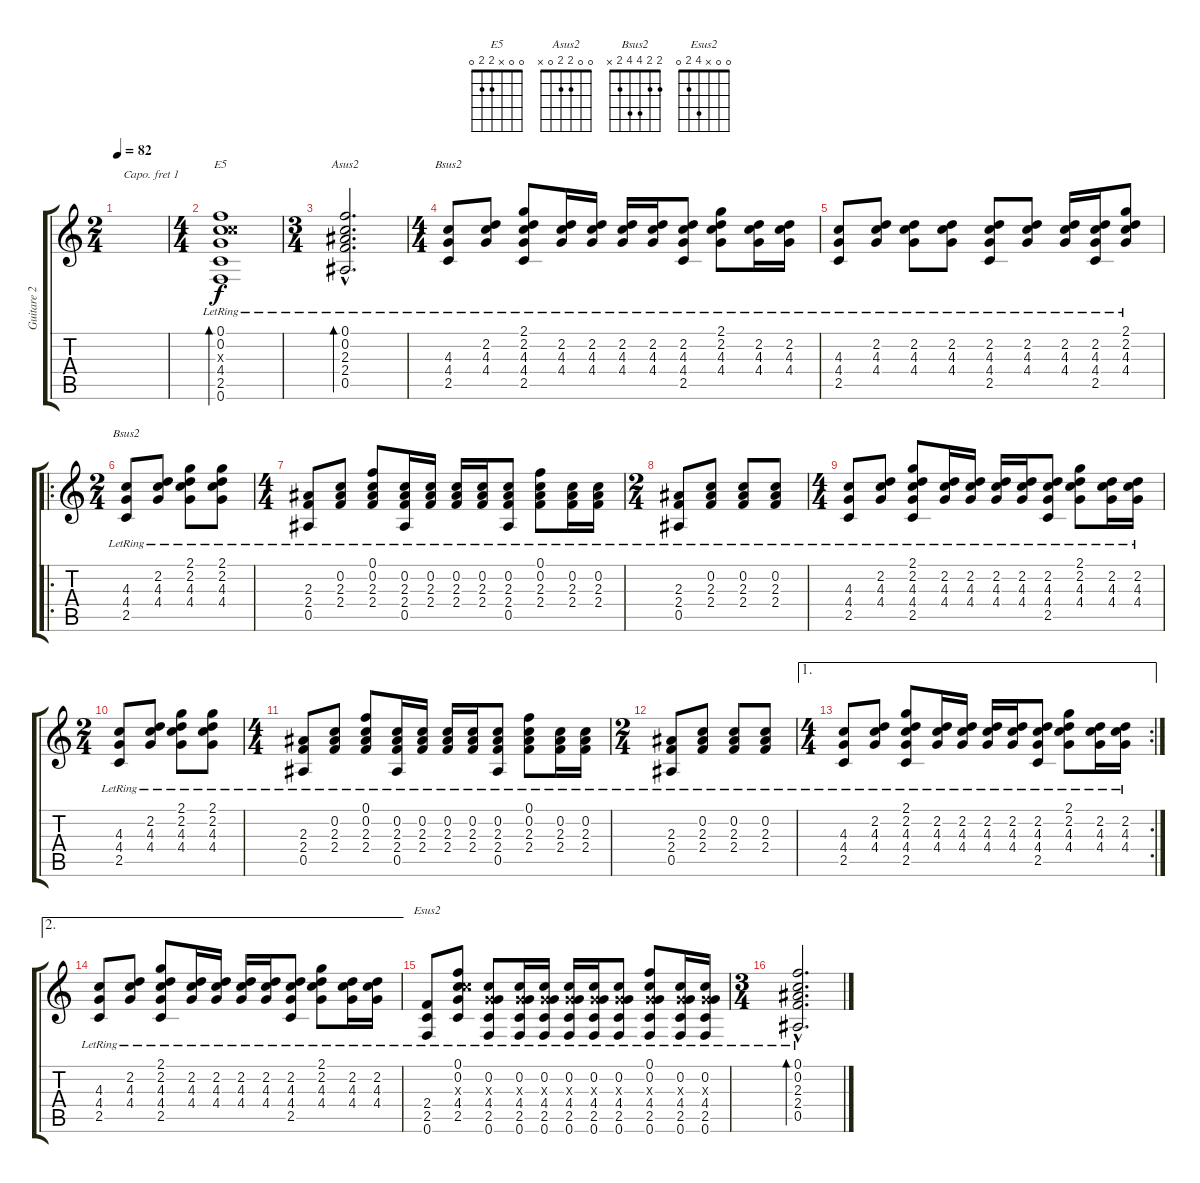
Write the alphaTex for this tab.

\track ("Guitare 2" "Guitare 2") {instrument acousticguitarsteel}
\staff {score tabs}
\capo 1
\tuning (E4 B3 G3 D3 A2 E2) {hide}
\chord ("E5" 0 0 x 2 2 0)
\chord ("Asus2" 0 0 2 2 0 x)
\chord ("Bsus2" x 2 4 4 2 x)
\chord ("Bsus2" 2 2 4 4 2 x)
\chord ("Esus2" 0 0 x 4 2 0)
\ts (2 4)
\tempo 82
\clef g2
\ks c
|
\ts (4 4)
(0.1{lr} 0.2{lr} 4.3{x} 4.4{lr} 2.5{lr} 0.6{lr}).1{bd 240 ch "E5"} |
\ts (3 4)
(0.1{hac lr} 0.2{hac lr} 2.3{hac lr} 2.4{hac lr} 0.5{hac lr}).2{d bd 240 ch "Asus2"} |
\ts (4 4)
(4.3{lr} 4.4{lr} 2.5{lr}).8{ch "Bsus2"} (2.2{lr} 4.3{lr} 4.4{lr}).8 (2.1{lr} 2.2{lr} 4.3{lr} 4.4{lr} 2.5{lr}).8 (2.2{lr} 4.3{lr} 4.4{lr}).16 (2.2{lr} 4.3{lr} 4.4{lr}).16 (2.2{lr} 4.3{lr} 4.4{lr}).16 (2.2{lr} 4.3{lr} 4.4{lr}).16 (2.2{lr} 4.3{lr} 4.4{lr} 2.5{lr}).8 (2.1{lr} 2.2{lr} 4.3{lr} 4.4{lr}).8 (2.2{lr} 4.3{lr} 4.4{lr}).16 (2.2{lr} 4.3{lr} 4.4{lr}).16 |
(4.3{lr} 4.4{lr} 2.5{lr}).8 (2.2{lr} 4.3{lr} 4.4{lr}).8 (2.2{lr} 4.3{lr} 4.4{lr}).8 (2.2{lr} 4.3{lr} 4.4{lr}).8 (2.2{lr} 4.3{lr} 4.4{lr} 2.5{lr}).8 (2.2{lr} 4.3{lr} 4.4{lr}).8 (2.2{lr} 4.3{lr} 4.4{lr}).16 (2.2{lr} 4.3{lr} 4.4{lr} 2.5{lr}).16 (2.1{lr} 2.2{lr} 4.3{lr} 4.4{lr}).8 |
\ro
\ts (2 4)
(4.3{lr} 4.4{lr} 2.5{lr}).8{ch "Bsus2" volume 8} (2.2{lr} 4.3{lr} 4.4{lr}).8 (2.1{lr} 2.2{lr} 4.3{lr} 4.4{lr}).8 (2.1{lr} 2.2{lr} 4.3{lr} 4.4{lr}).8 |
\ts (4 4)
(2.3{lr} 2.4{lr} 0.5{lr}).8 (0.2{lr} 2.3{lr} 2.4{lr}).8 (0.1{lr} 0.2{lr} 2.3{lr} 2.4{lr}).8 (0.2{lr} 2.3{lr} 2.4{lr} 0.5{lr}).16 (0.2{lr} 2.3{lr} 2.4{lr}).16 (0.2{lr} 2.3{lr} 2.4{lr}).16 (0.2{lr} 2.3{lr} 2.4{lr}).16 (0.2{lr} 2.3{lr} 2.4{lr} 0.5{lr}).8 (0.1{lr} 0.2{lr} 2.3{lr} 2.4{lr}).8 (0.2{lr} 2.3{lr} 2.4{lr}).16 (0.2{lr} 2.3{lr} 2.4{lr}).16 |
\ts (2 4)
(2.3{lr} 2.4{lr} 0.5{lr}).8 (0.2{lr} 2.3{lr} 2.4{lr}).8 (0.2{lr} 2.3{lr} 2.4{lr}).8 (0.2{lr} 2.3{lr} 2.4{lr}).8 |
\ts (4 4)
(4.3{lr} 4.4{lr} 2.5{lr}).8 (2.2{lr} 4.3{lr} 4.4{lr}).8 (2.1{lr} 2.2{lr} 4.3{lr} 4.4{lr} 2.5{lr}).8 (2.2{lr} 4.3{lr} 4.4{lr}).16 (2.2{lr} 4.3{lr} 4.4{lr}).16 (2.2{lr} 4.3{lr} 4.4{lr}).16 (2.2{lr} 4.3{lr} 4.4{lr}).16 (2.2{lr} 4.3{lr} 4.4{lr} 2.5{lr}).8 (2.1{lr} 2.2{lr} 4.3{lr} 4.4{lr}).8 (2.2{lr} 4.3{lr} 4.4{lr}).16 (2.2{lr} 4.3{lr} 4.4{lr}).16 |
\ts (2 4)
(4.3{lr} 4.4{lr} 2.5{lr}).8 (2.2{lr} 4.3{lr} 4.4{lr}).8 (2.1{lr} 2.2{lr} 4.3{lr} 4.4{lr}).8 (2.1{lr} 2.2{lr} 4.3{lr} 4.4{lr}).8 |
\ts (4 4)
(2.3{lr} 2.4{lr} 0.5{lr}).8 (0.2{lr} 2.3{lr} 2.4{lr}).8 (0.1{lr} 0.2{lr} 2.3{lr} 2.4{lr}).8 (0.2{lr} 2.3{lr} 2.4{lr} 0.5{lr}).16 (0.2{lr} 2.3{lr} 2.4{lr}).16 (0.2{lr} 2.3{lr} 2.4{lr}).16 (0.2{lr} 2.3{lr} 2.4{lr}).16 (0.2{lr} 2.3{lr} 2.4{lr} 0.5{lr}).8 (0.1{lr} 0.2{lr} 2.3{lr} 2.4{lr}).8 (0.2{lr} 2.3{lr} 2.4{lr}).16 (0.2{lr} 2.3{lr} 2.4{lr}).16 |
\ts (2 4)
(2.3{lr} 2.4{lr} 0.5{lr}).8 (0.2{lr} 2.3{lr} 2.4{lr}).8 (0.2{lr} 2.3{lr} 2.4{lr}).8 (0.2{lr} 2.3{lr} 2.4{lr}).8 |
\ae 1
\rc 2
\ts (4 4)
(4.3{lr} 4.4{lr} 2.5{lr}).8 (2.2{lr} 4.3{lr} 4.4{lr}).8 (2.1{lr} 2.2{lr} 4.3{lr} 4.4{lr} 2.5{lr}).8 (2.2{lr} 4.3{lr} 4.4{lr}).16 (2.2{lr} 4.3{lr} 4.4{lr}).16 (2.2{lr} 4.3{lr} 4.4{lr}).16 (2.2{lr} 4.3{lr} 4.4{lr}).16 (2.2{lr} 4.3{lr} 4.4{lr} 2.5{lr}).8 (2.1{lr} 2.2{lr} 4.3{lr} 4.4{lr}).8 (2.2{lr} 4.3{lr} 4.4{lr}).16 (2.2{lr} 4.3{lr} 4.4{lr}).16 |
\ae 2
(4.3{lr} 4.4{lr} 2.5{lr}).8 (2.2{lr} 4.3{lr} 4.4{lr}).8 (2.1{lr} 2.2{lr} 4.3{lr} 4.4{lr} 2.5{lr}).8 (2.2{lr} 4.3{lr} 4.4{lr}).16 (2.2{lr} 4.3{lr} 4.4{lr}).16 (2.2{lr} 4.3{lr} 4.4{lr}).16 (2.2{lr} 4.3{lr} 4.4{lr}).16 (2.2{lr} 4.3{lr} 4.4{lr} 2.5{lr}).8 (2.1{lr} 2.2{lr} 4.3{lr} 4.4{lr}).8 (2.2{lr} 4.3{lr} 4.4{lr}).16 (2.2{lr} 4.3{lr} 4.4{lr}).16 |
(2.4{lr} 2.5{lr} 0.6{lr}).8{ch "Esus2"} (0.1{lr} 0.2{lr} 4.3{x} 4.4{lr} 2.5{lr}).8 (0.2{lr} -1.3{x} 4.4{lr} 2.5{lr} 0.6{lr}).8 (0.2{lr} -1.3{x} 4.4{lr} 2.5{lr} 0.6{lr}).16 (0.2{lr} -1.3{x} 4.4{lr} 2.5{lr} 0.6{lr}).16 (0.2{lr} -1.3{x} 4.4{lr} 2.5{lr} 0.6{lr}).16 (0.2{lr} -1.3{x} 4.4{lr} 2.5{lr} 0.6{lr}).16 (0.2{lr} -1.3{x} 4.4{lr} 2.5{lr} 0.6{lr}).8 (0.1{lr} 0.2{lr} -1.3{x} 4.4{lr} 2.5{lr} 0.6{lr}).8 (0.2{lr} -1.3{x} 4.4{lr} 2.5{lr} 0.6{lr}).16 (0.2{lr} -1.3{x} 4.4{lr} 2.5{lr} 0.6{lr}).16 |
\ts (3 4)
(0.1{hac lr} 0.2{hac lr} 2.3{hac lr} 2.4{hac lr} 0.5{hac lr}).2{d bd 240}
